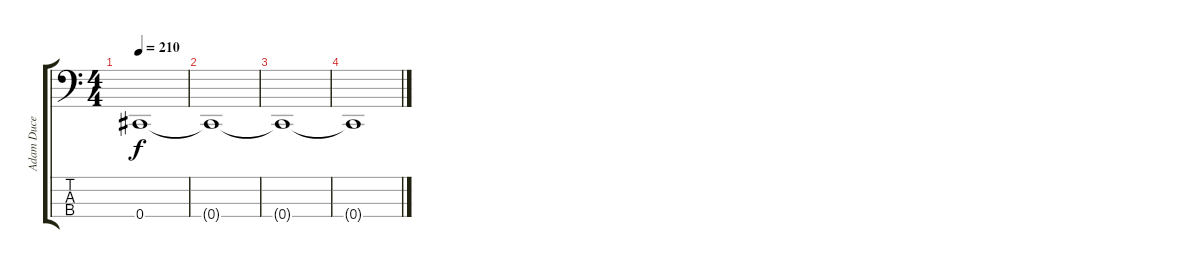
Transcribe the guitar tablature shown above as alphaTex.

\track ("Adam Duce" "Adam Duce") {instrument electricbassfinger}
\staff {score tabs}
\tuning (E2 B1 Gb1 Db1) {hide}
\ts (4 4)
\tempo 210
\clef f4
\ks c
0.4{t}.1{dy f} |
0.4{t}.1 |
0.4{t}.1 |
0.4{t}.1
